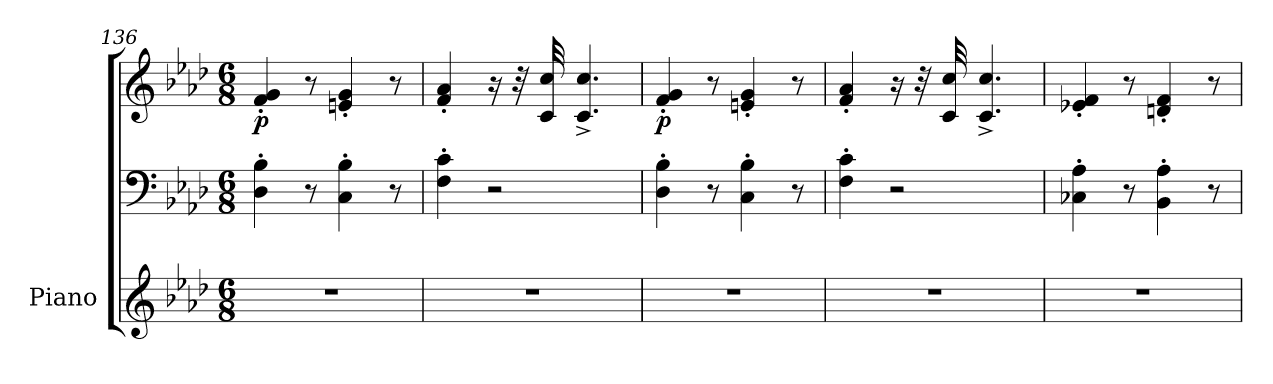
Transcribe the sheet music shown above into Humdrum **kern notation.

**kern	**kern	**kern	**dynam
*part1	*part1	*part1	*part1
*staff3	*staff2	*staff1	*staff1/2/3
*I"Piano	*	*	*
*I'Pno.	*	*	*
!!LO:LB:g=z
*clefG2	*clefF4	*clefG2	*
*k[b-e-a-d-]	*k[b-e-a-d-]	*k[b-e-a-d-]	*
*M6/8	*M6/8	*M6/8	*
=136	=136	=136	=136
!	!	!	!LO:DY:b
2.r	4D-\' 4B-\'	4f/' 4g/'	p
.	8r	8r	.
.	4C\' 4B-\'	4en/' 4g/'	.
.	8r	8r	.
=137	=137	=137	=137
2.r	4F\' 4c\'	4f/' 4a-/'	.
.	2r	16r	.
.	.	32r	.
.	.	32c/ 32cc/	.
.	.	4.c/^ 4.cc/^	.
=138	=138	=138	=138
!	!	!	!LO:DY:b
2.r	4D-\' 4B-\'	4f/' 4g/'	p
.	8r	8r	.
.	4C\' 4B-\'	4en/' 4g/'	.
.	8r	8r	.
=139	=139	=139	=139
2.r	4F\' 4c\'	4f/' 4a-/'	.
.	2r	16r	.
.	.	32r	.
.	.	32c/ 32cc/	.
.	.	4.c/^ 4.cc/^	.
=140	=140	=140	=140
2.r	4C-X\' 4A-\'	4e-X/' 4f/'	.
.	8r	8r	.
.	4BB-\' 4A-\'	4dn/' 4f/'	.
.	8r	8r	.
=	=	=	=
*-	*-	*-	*-
